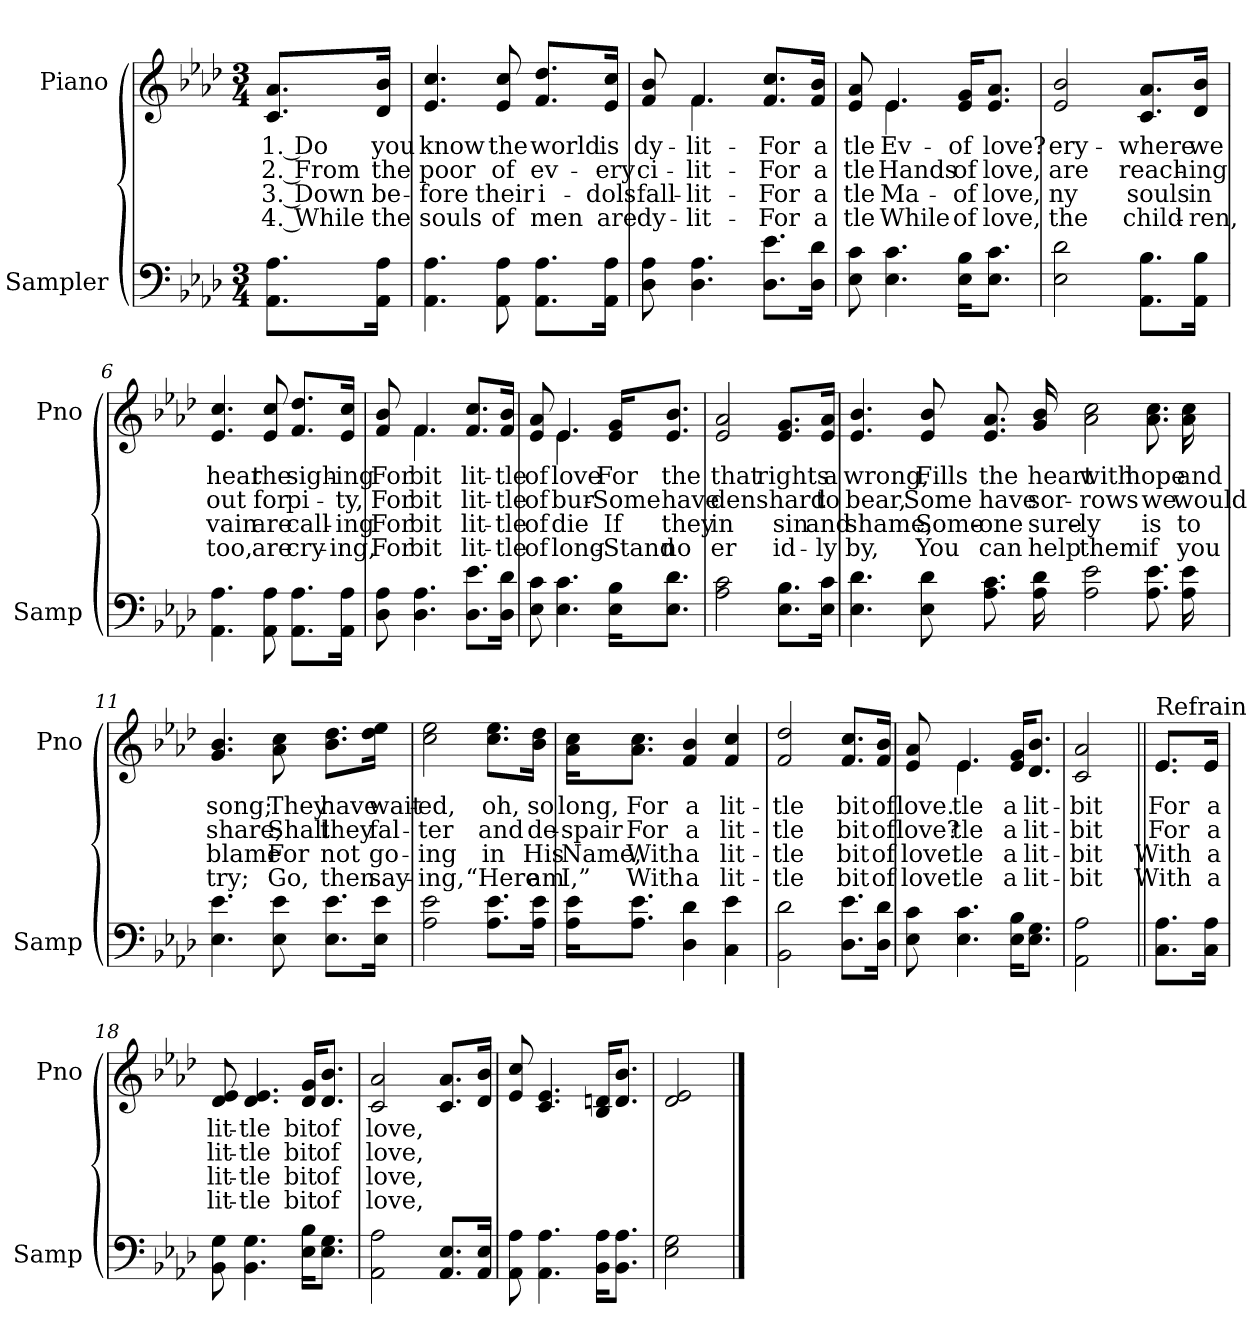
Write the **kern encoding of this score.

**kern	**kern	**text	**text	**text	**text
*part2	*part1	*part1	*part1	*part1	*part1
*staff2	*staff1	*staff1	*staff1	*staff1	*staff1
*I"Sampler	*I"Piano	*	*	*	*
*I'Samp	*I'Pno	*	*	*	*
*clefF4	*clefG2	*	*	*	*
*k[b-e-a-d-]	*k[b-e-a-d-]	*	*	*	*
*A-:	*A-:	*	*	*	*
*M3/4	*M3/4	*	*	*	*
=1	=1	=1	=1	=1	=1
8.AA-\ 8.A-\L	8.c/ 8.a-/L	1. Do	2. From	3. Down	4. While
16AA-\ 16A-\Jk	16d-/ 16b-/Jk	you	the	be-	the
=2	=2	=2	=2	=2	=2
4.AA- 4.A-	4.e- 4.cc	know	poor	-fore	souls
8AA- 8A-	8e- 8cc	the	of	their	of
8.AA-\ 8.A-\L	8.f/ 8.dd-/L	world	ev-	i-	men
16AA-\ 16A-\Jk	16e-/ 16cc/Jk	is	-ery	-dols	are
=3	=3	=3	=3	=3	=3
*	*^	*	*	*	*
8D- 8A-	8f 8b-	8ryy	dy-	ci-	fall-	dy-
4.D- 4.A-	4.f/	4.f	lit-	lit-	lit-	lit-
8.D-\ 8.e-\L	8.f/ 8.cc/L	4ryy	For	For	For	For
16D-\ 16d-\Jk	16f/ 16b-/Jk	.	a	a	a	a
=4	=4	=4	=4	=4	=4	=4
8E- 8c	8e- 8a-	8ryy	-tle	-tle	-tle	-tle
4.E- 4.c	4.e-/	4.e-	Ev-	Hands	Ma-	While
16E-\ 16B-\KL	16e-/ 16g/KL	4ryy	of	of	of	of
8.E-\ 8.c\J	8.e-/ 8.a-/J	.	love?	love,	love,	love,
*	*v	*v	*	*	*	*
=5	=5	=5	=5	=5	=5
2E- 2d-	2e- 2b-	-ery-	are	-ny	the
8.AA-\ 8.B-\L	8.c/ 8.a-/L	-where	reach-	souls	child-
16AA-\ 16B-\Jk	16d-/ 16b-/Jk	we	-ing	in	-ren,
=6	=6	=6	=6	=6	=6
4.AA- 4.A-	4.e- 4.cc	hear	out	vain	too,
8AA- 8A-	8e- 8cc	the	for	are	are
8.AA-\ 8.A-\L	8.f/ 8.dd-/L	sigh-	pi-	call-	cry-
16AA-\ 16A-\Jk	16e-/ 16cc/Jk	-ing	-ty,	-ing	-ing,
=7	=7	=7	=7	=7	=7
*	*^	*	*	*	*
8D- 8A-	8f 8b-	8ryy	For	For	For	For
4.D- 4.A-	4.f/	4.f	bit	bit	bit	bit
8.D-\ 8.e-\L	8.f/ 8.cc/L	4ryy	lit-	lit-	lit-	lit-
16D-\ 16d-\Jk	16f/ 16b-/Jk	.	-tle	-tle	-tle	-tle
=8	=8	=8	=8	=8	=8	=8
8E- 8c	8e- 8a-	8ryy	of	of	of	of
4.E- 4.c	4.e-/	4.e-	love	bur-	die	long-
16E-\ 16B-\KL	16e-/ 16g/KL	4ryy	For	Some	If	Stand
8.E-\ 8.d-\J	8.e-/ 8.b-/J	.	the	have	they	no
*	*v	*v	*	*	*	*
=9	=9	=9	=9	=9	=9
2A- 2c	2e- 2a-	that	-dens	in	-er
8.E-\ 8.B-\L	8.e-/ 8.g/L	rights	hard	sin	id-
16E-\ 16c\Jk	16e-/ 16a-/Jk	a	to	and	-ly
=10	=10	=10	=10	=10	=10
4.E- 4.d-	4.e- 4.b-	wrong,	bear,	shame,	by,
8E- 8d-	8e- 8b-	Fills	Some	Some-	You
8.A- 8.c	8.e- 8.a-	the	have	-one	can
16A- 16d-	16g 16b-	heart	sor-	sure-	help
2A- 2e-	2a- 2cc	with	-rows	-ly	them
8.A- 8.e-	8.a- 8.cc	hope	we	is	if
16A- 16e-	16a- 16cc	and	would	to	you
=11	=11	=11	=11	=11	=11
4.E- 4.e-	4.g 4.b-	song;	share;	blame	try;
8E- 8e-	8a- 8cc	They	Shall	For	Go,
8.E-\ 8.e-\L	8.b-\ 8.dd-\L	have	they	not	then
16E-\ 16e-\Jk	16dd-\ 16ee-\Jk	wait-	fal-	go-	say-
=12	=12	=12	=12	=12	=12
2A- 2e-	2cc 2ee-	-ed,	-ter	-ing	-ing,
8.A-\ 8.e-\L	8.cc\ 8.ee-\L	oh,	and	in	“Here
16A-\ 16e-\Jk	16b-\ 16dd-\Jk	so	de-	His	am
=13	=13	=13	=13	=13	=13
16A-\ 16e-\KL	16a-\ 16cc\KL	long,	-spair	Name,	I,”
8.A-\ 8.e-\J	8.a-\ 8.cc\J	For	For	With	With
4D- 4d-	4f 4b-	a	a	a	a
4C 4e-	4f 4cc	lit-	lit-	lit-	lit-
=14	=14	=14	=14	=14	=14
2BB- 2d-	2f 2dd-	-tle	-tle	-tle	-tle
8.D-\ 8.e-\L	8.f/ 8.cc/L	bit	bit	bit	bit
16D-\ 16d-\Jk	16f/ 16b-/Jk	of	of	of	of
=15	=15	=15	=15	=15	=15
*	*^	*	*	*	*
8E- 8c	8e- 8a-	8ryy	love.	love?	love.	love.
4.E- 4.c	4.e-/	4.e-	-tle	-tle	-tle	-tle
16E-\ 16B-\KL	16e-/ 16g/KL	4ryy	a	a	a	a
8.E-\ 8.G\J	8.d-/ 8.b-/J	.	lit-	lit-	lit-	lit-
*	*v	*v	*	*	*	*
=16	=16	=16	=16	=16	=16
2AA- 2A-	2c 2a-	bit	bit	bit	bit
=17||	=17||	=17||	=17||	=17||	=17||
*	*^	*	*	*	*
!	!LO:TX:t=Refrain	!	!	!	!	!
8.C\ 8.A-\L	8.e-/L	8.e-/L	For	For	With	With
16C\ 16A-\Jk	16e-/Jk	16e-/Jk	a	a	a	a
*	*v	*v	*	*	*	*
=18	=18	=18	=18	=18	=18
8BB- 8G	8d- 8e-	lit-	lit-	lit-	lit-
4.BB- 4.G	4.d- 4.e-	-tle	-tle	-tle	-tle
16E-\ 16B-\KL	16d-/ 16g/KL	bit	bit	bit	bit
8.E-\ 8.G\J	8.d-/ 8.b-/J	of	of	of	of
=19	=19	=19	=19	=19	=19
2AA- 2A-	2c 2a-	love,	love,	love,	love,
8.AA-/ 8.E-/L	8.c/ 8.a-/L	.	.	.	.
16AA-/ 16E-/Jk	16d-/ 16b-/Jk	.	.	.	.
=20	=20	=20	=20	=20	=20
8AA- 8A-	8e- 8cc	.	.	.	.
4.AA- 4.A-	4.c 4.e-	.	.	.	.
16BB-\ 16A-\KL	16B-/ 16dn/KL	.	.	.	.
8.BB-\ 8.A-\J	8.d/ 8.b-/J	.	.	.	.
=21	=21	=21	=21	=21	=21
2E- 2G	2d- 2e-	.	.	.	.
==	==	==	==	==	==
*-	*-	*-	*-	*-	*-
